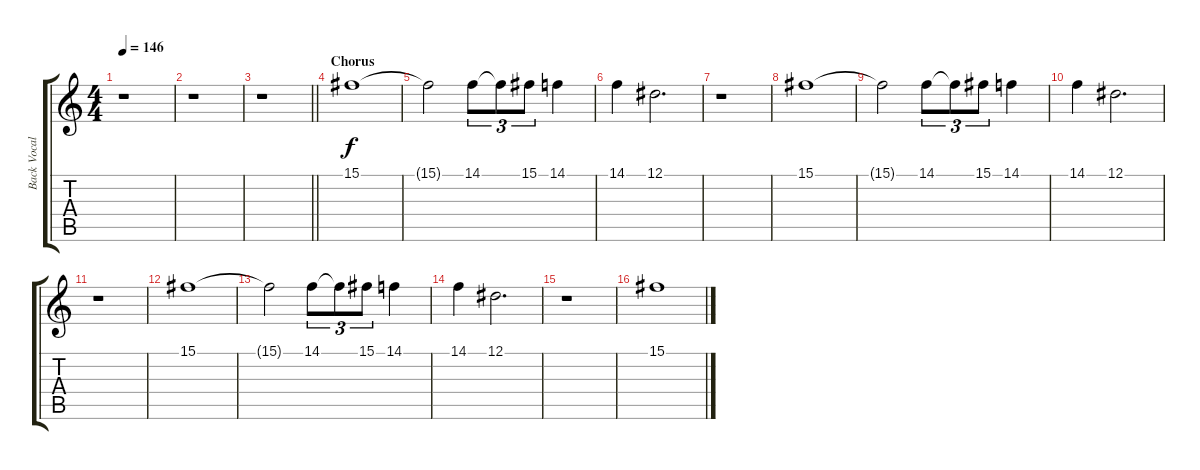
\track ("Back Vocals" "Back Vocal") {instrument tremolostrings}
\staff {score tabs}
\tuning (Eb4 Bb3 Gb3 Db3 Ab2 Eb2) {hide}
\ts (4 4)
\tempo 146
\clef g2
\ks c
r.1{dy f} |
r.1 |
\barLineRight lightlight
r.1 |
\section ("" "Chorus")
15.1.1 |
15.1{t}.2 14.1.8{tu (3 2)} 14.1{t}.8{tu (3 2)} 15.1.8{tu (3 2)} 14.1.4 |
14.1.4 12.1.2{d} |
r.1 |
15.1.1 |
15.1{t}.2 14.1.8{tu (3 2)} 14.1{t}.8{tu (3 2)} 15.1.8{tu (3 2)} 14.1.4 |
14.1.4 12.1.2{d} |
r.1 |
15.1.1 |
15.1{t}.2 14.1.8{tu (3 2)} 14.1{t}.8{tu (3 2)} 15.1.8{tu (3 2)} 14.1.4 |
14.1.4 12.1.2{d} |
r.1 |
15.1.1
